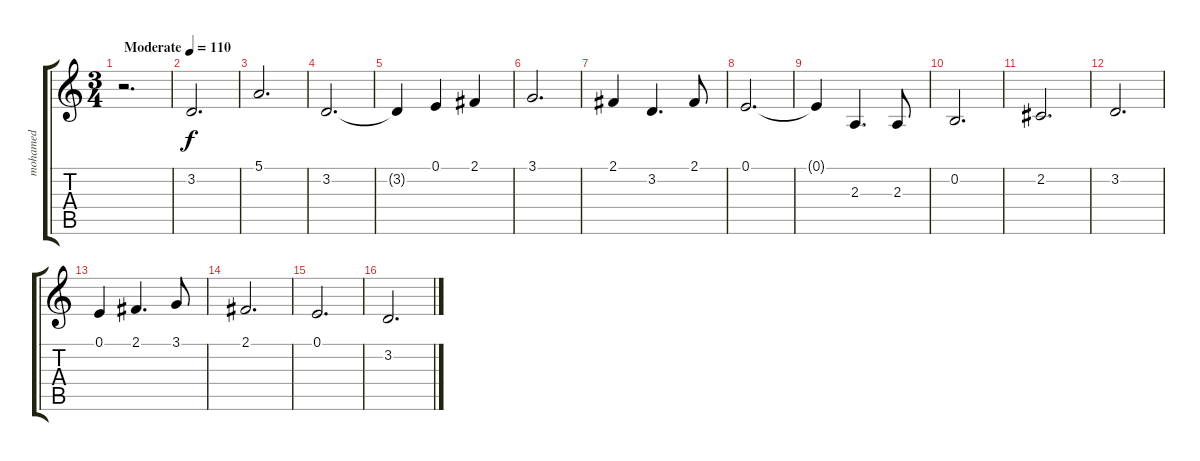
\track ("mohamed" "mohamed") {instrument violin}
\staff {score tabs}
\tuning (E4 B3 G3 D3 A2 E2) {hide}
\ts (3 4)
\tempo (110 "Moderate")
\clef g2
\ks c
r.2{d dy f instrument violin} |
3.2.2{d} |
5.1.2{d} |
3.2.2{d} |
3.2{t}.4 0.1.4 2.1.4 |
3.1.2{d} |
2.1.4 3.2.4{d} 2.1.8 |
0.1.2{d} |
0.1{t}.4 2.3.4{d} 2.3.8 |
0.2.2{d} |
2.2.2{d} |
3.2.2{d} |
0.1.4 2.1.4{d} 3.1.8 |
2.1.2{d} |
0.1.2{d} |
3.2.2{d}
